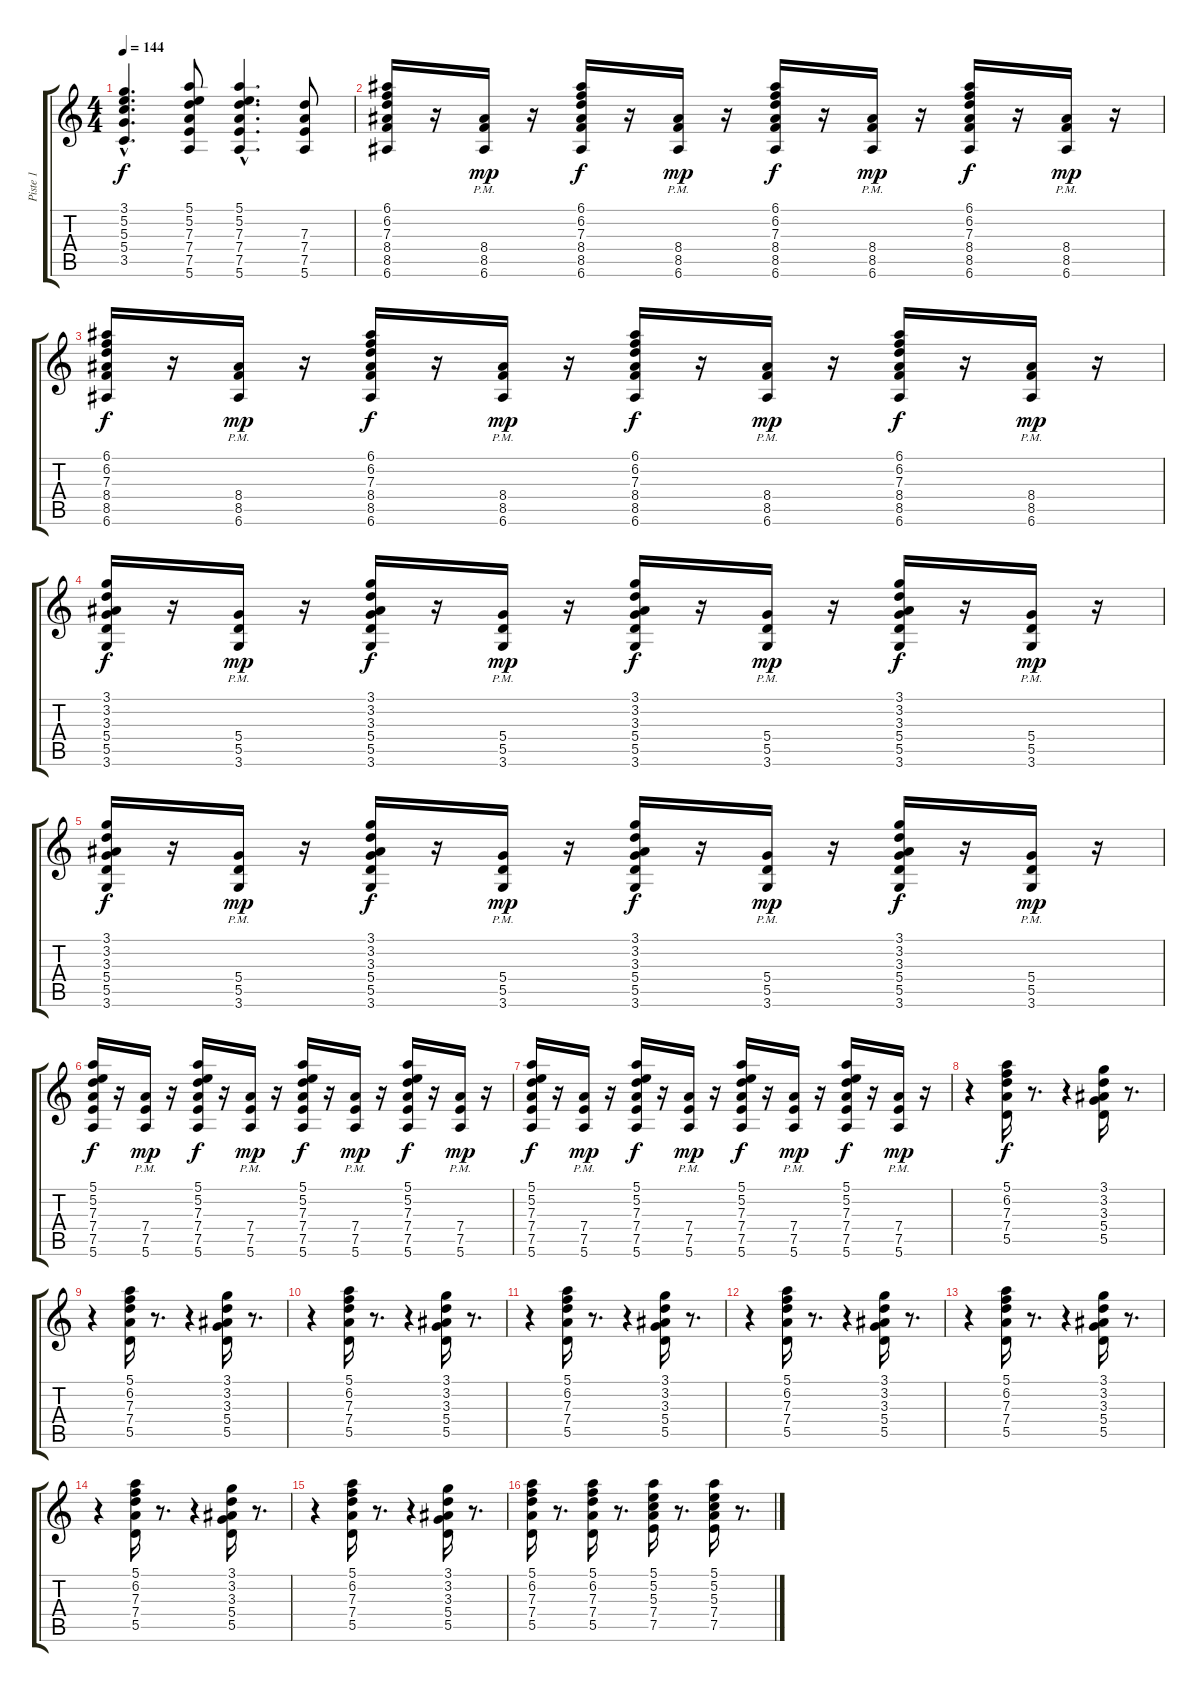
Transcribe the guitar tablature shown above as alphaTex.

\track ("Piste 1" "Piste 1") {instrument electricguitarclean}
\staff {score tabs}
\tuning (E4 B3 G3 D3 A2 E2) {hide}
\ts (4 4)
\tempo 144
\clef g2
\ks c
(3.1{hac} 5.2{hac} 5.3{hac} 5.4{hac} 3.5{hac}).4{d dy f} (5.1 5.2 7.3 7.4 7.5 5.6).8 (5.1{hac} 5.2{hac} 7.3{hac} 7.4{hac} 7.5{hac} 5.6{hac}).4{d} (7.3 7.4 7.5 5.6).8 |
(6.1 6.2 7.3 8.4 8.5 6.6).16{instrument electricguitarclean} r.16 (8.4 8.5 6.6{pm}).16{dy mp} r.16 (6.1 6.2 7.3 8.4 8.5 6.6).16{dy f} r.16 (8.4 8.5 6.6{pm}).16{dy mp} r.16 (6.1 6.2 7.3 8.4 8.5 6.6).16{dy f} r.16 (8.4{pm} 8.5 6.6).16{dy mp} r.16 (6.1 6.2 7.3 8.4 8.5 6.6).16{dy f} r.16 (8.4{pm} 8.5 6.6).16{dy mp} r.16 |
(6.1 6.2 7.3 8.4 8.5 6.6).16{dy f} r.16 (8.4 8.5 6.6{pm}).16{dy mp} r.16 (6.1 6.2 7.3 8.4 8.5 6.6).16{dy f} r.16 (8.4 8.5 6.6{pm}).16{dy mp} r.16 (6.1 6.2 7.3 8.4 8.5 6.6).16{dy f} r.16 (8.4{pm} 8.5 6.6).16{dy mp} r.16 (6.1 6.2 7.3 8.4 8.5 6.6).16{dy f} r.16 (8.4{pm} 8.5 6.6).16{dy mp} r.16 |
(3.1 3.2 3.3 5.4 5.5 3.6).16{dy f} r.16 (5.4 5.5 3.6{pm}).16{dy mp} r.16 (3.1 3.2 3.3 5.4 5.5 3.6).16{dy f} r.16 (5.4 5.5 3.6{pm}).16{dy mp} r.16 (3.1 3.2 3.3 5.4 5.5 3.6).16{dy f} r.16 (5.4 5.5 3.6{pm}).16{dy mp} r.16 (3.1 3.2 3.3 5.4 5.5 3.6).16{dy f} r.16 (5.4 5.5 3.6{pm}).16{dy mp} r.16 |
(3.1 3.2 3.3 5.4 5.5 3.6).16{dy f} r.16 (5.4 5.5 3.6{pm}).16{dy mp} r.16 (3.1 3.2 3.3 5.4 5.5 3.6).16{dy f} r.16 (5.4 5.5 3.6{pm}).16{dy mp} r.16 (3.1 3.2 3.3 5.4 5.5 3.6).16{dy f} r.16 (5.4 5.5 3.6{pm}).16{dy mp} r.16 (3.1 3.2 3.3 5.4 5.5 3.6).16{dy f} r.16 (5.4 5.5 3.6{pm}).16{dy mp} r.16 |
(5.1 5.2 7.3 7.4 7.5 5.6).16{dy f} r.16 (7.4 7.5 5.6{pm}).16{dy mp} r.16 (5.1 5.2 7.3 7.4 7.5 5.6).16{dy f} r.16 (7.4 7.5 5.6{pm}).16{dy mp} r.16 (5.1 5.2 7.3 7.4 7.5 5.6).16{dy f} r.16 (7.4 7.5 5.6{pm}).16{dy mp} r.16 (5.1 5.2 7.3 7.4 7.5 5.6).16{dy f} r.16 (7.4 7.5 5.6{pm}).16{dy mp} r.16 |
(5.1 5.2 7.3 7.4 7.5 5.6).16{dy f} r.16 (7.4 7.5 5.6{pm}).16{dy mp} r.16 (5.1 5.2 7.3 7.4 7.5 5.6).16{dy f} r.16 (7.4 7.5 5.6{pm}).16{dy mp} r.16 (5.1 5.2 7.3 7.4 7.5 5.6).16{dy f} r.16 (7.4 7.5 5.6{pm}).16{dy mp} r.16 (5.1 5.2 7.3 7.4 7.5 5.6).16{dy f} r.16 (7.4 7.5 5.6{pm}).16{dy mp} r.16 |
r.4 (5.1 6.2 7.3 7.4 5.5).16{dy f} r.8{d} r.4 (3.1 3.2 3.3 5.4 5.5).16 r.8{d} |
r.4 (5.1 6.2 7.3 7.4 5.5).16 r.8{d} r.4 (3.1 3.2 3.3 5.4 5.5).16 r.8{d} |
r.4 (5.1 6.2 7.3 7.4 5.5).16 r.8{d} r.4 (3.1 3.2 3.3 5.4 5.5).16 r.8{d} |
r.4 (5.1 6.2 7.3 7.4 5.5).16 r.8{d} r.4 (3.1 3.2 3.3 5.4 5.5).16 r.8{d} |
r.4 (5.1 6.2 7.3 7.4 5.5).16 r.8{d} r.4 (3.1 3.2 3.3 5.4 5.5).16 r.8{d} |
r.4 (5.1 6.2 7.3 7.4 5.5).16 r.8{d} r.4 (3.1 3.2 3.3 5.4 5.5).16 r.8{d} |
r.4 (5.1 6.2 7.3 7.4 5.5).16 r.8{d} r.4 (3.1 3.2 3.3 5.4 5.5).16 r.8{d} |
r.4 (5.1 6.2 7.3 7.4 5.5).16 r.8{d} r.4 (3.1 3.2 3.3 5.4 5.5).16 r.8{d} |
(5.1 6.2 7.3 7.4 5.5).16 r.8{d} (5.1 6.2 7.3 7.4 5.5).16 r.8{d} (5.1 5.2 5.3 7.4 7.5).16 r.8{d} (5.1 5.2 5.3 7.4 7.5).16 r.8{d}
